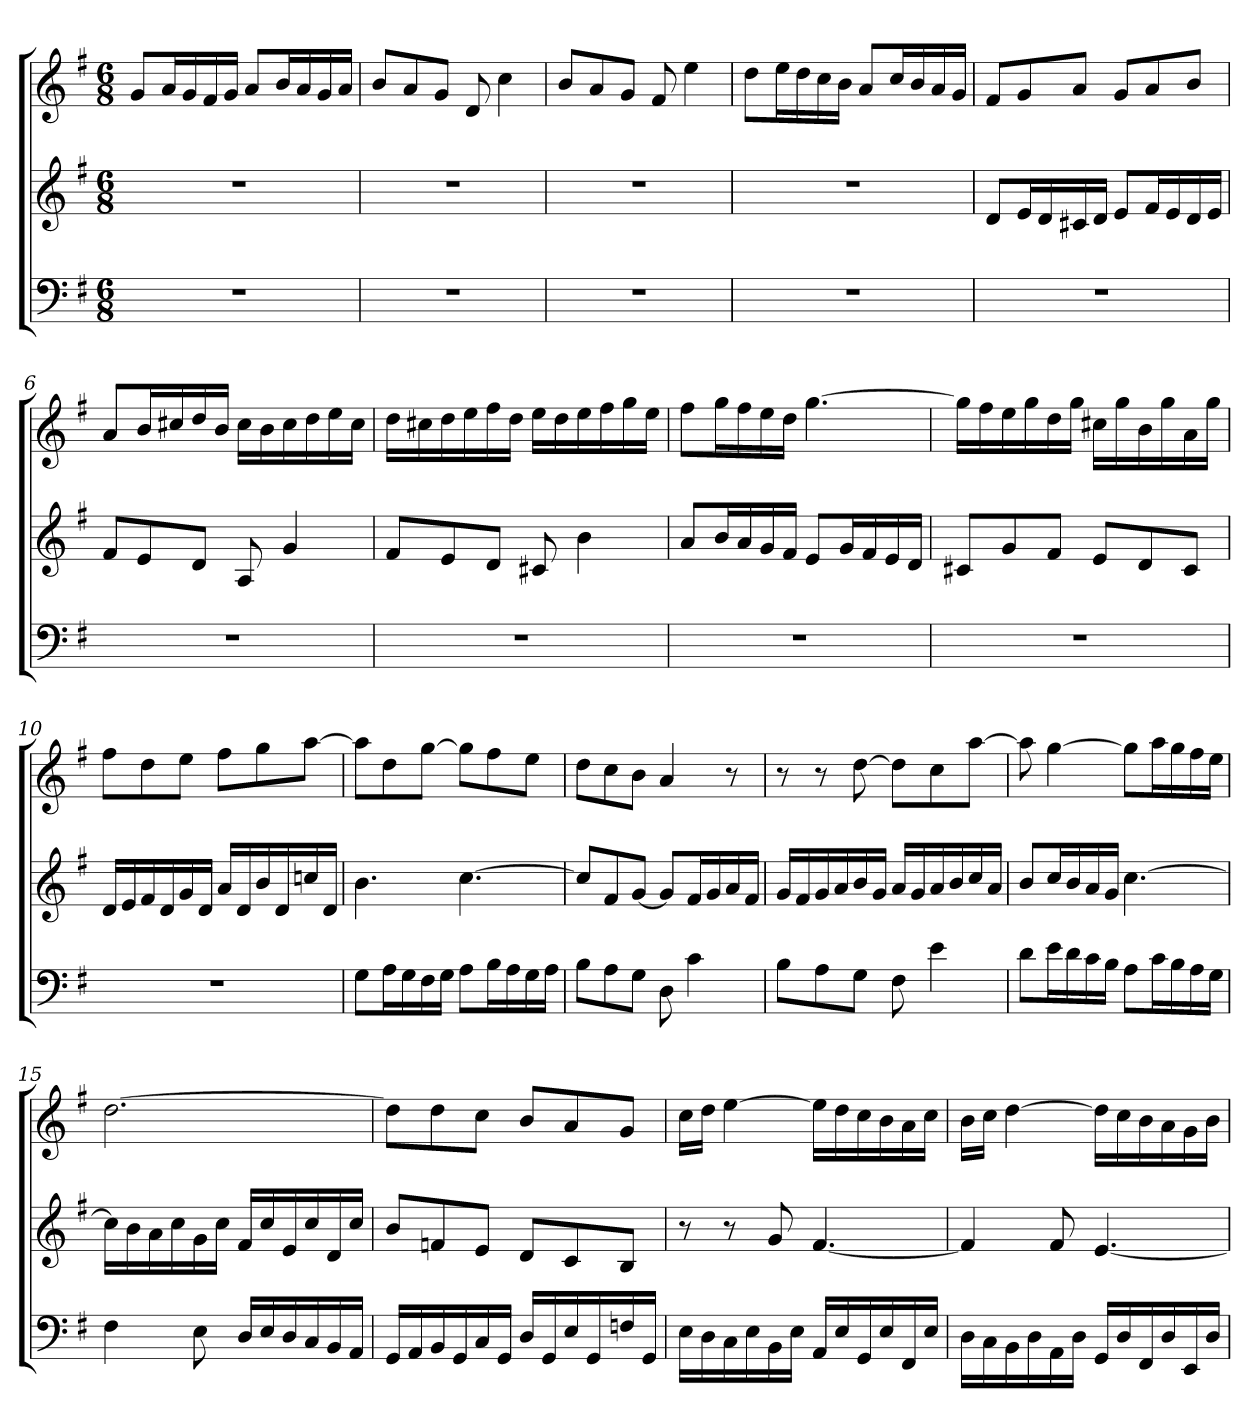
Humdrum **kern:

**kern	**kern	**kern
*part3	*part2	*part1
*staff3	*staff2	*staff1
*clefF4	*clefG2	*clefG2
*k[f#]	*k[f#]	*k[f#]
*G:	*G:	*G:
*M6/8	*M6/8	*M6/8
=1	=1	=1
2.r	2.r	8g/L
.	.	16a/L
.	.	16g/
.	.	16f#/
.	.	16g/JJ
.	.	8a/L
.	.	16b/L
.	.	16a/
.	.	16g/
.	.	16a/JJ
=2	=2	=2
2.r	2.r	8b/L
.	.	8a/
.	.	8g/J
.	.	8d
.	.	4cc
=3	=3	=3
2.r	2.r	8b/L
.	.	8a/
.	.	8g/J
.	.	8f#
.	.	4ee
=4	=4	=4
2.r	2.r	8dd\L
.	.	16ee\L
.	.	16dd\
.	.	16cc\
.	.	16b\JJ
.	.	8a/L
.	.	16cc/L
.	.	16b/
.	.	16a/
.	.	16g/JJ
=5	=5	=5
2.r	8d/L	8f#/L
.	16e/L	8g/
.	16d/	.
.	16c#X/	8a/J
.	16d/JJ	.
.	8e/L	8g/L
.	16f#/L	8a/
.	16e/	.
.	16d/	8b/J
.	16e/JJ	.
=6	=6	=6
2.r	8f#/L	8a/L
.	8e/	16b/L
.	.	16cc#X/
.	8d/J	16dd/
.	.	16b/JJ
.	8A	16cc#\LL
.	.	16b\
.	4g	16cc#\
.	.	16dd\
.	.	16ee\
.	.	16cc#\JJ
=7	=7	=7
2.r	8f#/L	16dd\LL
.	.	16cc#X\
.	8e/	16dd\
.	.	16ee\
.	8d/J	16ff#\
.	.	16dd\JJ
.	8c#X	16ee\LL
.	.	16dd\
.	4b	16ee\
.	.	16ff#\
.	.	16gg\
.	.	16ee\JJ
=8	=8	=8
2.r	8a/L	8ff#\L
.	16b/L	16gg\L
.	16a/	16ff#\
.	16g/	16ee\
.	16f#/JJ	16dd\JJ
.	8e/L	[4.gg
.	16g/L	.
.	16f#/	.
.	16e/	.
.	16d/JJ	.
=9	=9	=9
2.r	8c#X/L	16gg\LL]
.	.	16ff#\
.	8g/	16ee\
.	.	16gg\
.	8f#/J	16dd\
.	.	16gg\JJ
.	8e/L	16cc#X\LL
.	.	16gg\
.	8d/	16b\
.	.	16gg\
.	8c#/J	16a\
.	.	16gg\JJ
=10	=10	=10
2.r	16d/LL	8ff#\L
.	16e/	.
.	16f#/	8dd\
.	16d/	.
.	16g/	8ee\J
.	16d/JJ	.
.	16a/LL	8ff#\L
.	16d/	.
.	16b/	8gg\
.	16d/	.
.	16ccn/	[8aa\J
.	16d/JJ	.
=11	=11	=11
8G\L	4.b	8aa\L]
16A\L	.	8dd\
16G\	.	.
16F#\	.	[8gg\J
16G\JJ	.	.
8A\L	[4.cc	8gg\L]
16B\L	.	8ff#\
16A\	.	.
16G\	.	8ee\J
16A\JJ	.	.
=12	=12	=12
8B\L	8cc/L]	8dd\L
8A\	8f#/	8cc\
8G\J	[8g/J	8b\J
8D	8g/L]	4a
4c	16f#/L	.
.	16g/	.
.	16a/	8r
.	16f#/JJ	.
=13	=13	=13
8B\L	16g/LL	8r
.	16f#/	.
8A\	16g/	8r
.	16a/	.
8G\J	16b/	[8dd
.	16g/JJ	.
8F#	16a/LL	8dd\L]
.	16g/	.
4e	16a/	8cc\
.	16b/	.
.	16cc/	[8aa\J
.	16a/JJ	.
=14	=14	=14
8d\L	8b/L	8aa]
16e\L	16cc/L	[4gg
16d\	16b/	.
16c\	16a/	.
16B\JJ	16g/JJ	.
8A\L	[4.cc	8gg\L]
16c\L	.	16aa\L
16B\	.	16gg\
16A\	.	16ff#\
16G\JJ	.	16ee\JJ
=15	=15	=15
4F#	16cc\LL]	[2.dd
.	16b\	.
.	16a\	.
.	16cc\	.
8E	16g\	.
.	16cc\JJ	.
16D/LL	16f#/LL	.
16E/	16cc/	.
16D/	16e/	.
16C/	16cc/	.
16BB/	16d/	.
16AA/JJ	16cc/JJ	.
=16	=16	=16
16GG/LL	8b/L	8dd\L]
16AA/	.	.
16BB/	8fn/	8dd\
16GG/	.	.
16C/	8e/J	8cc\J
16GG/JJ	.	.
16D/LL	8d/L	8b/L
16GG/	.	.
16E/	8c/	8a/
16GG/	.	.
16Fn/	8B/J	8g/J
16GG/JJ	.	.
=17	=17	=17
16E\LL	8r	16cc\LL
16D\	.	16dd\JJ
16C\	8r	[4ee
16E\	.	.
16BB\	8g	.
16E\JJ	.	.
16AA/LL	[4.f#	16ee\LL]
16E/	.	16dd\
16GG/	.	16cc\
16E/	.	16b\
16FF#/	.	16a\
16E/JJ	.	16cc\JJ
=18	=18	=18
16D\LL	4f#]	16b\LL
16C\	.	16cc\JJ
16BB\	.	[4dd
16D\	.	.
16AA\	8f#	.
16D\JJ	.	.
16GG/LL	[4.e	16dd\LL]
16D/	.	16cc\
16FF#/	.	16b\
16D/	.	16a\
16EE/	.	16g\
16D/JJ	.	16b\JJ
=	=	=
*-	*-	*-
